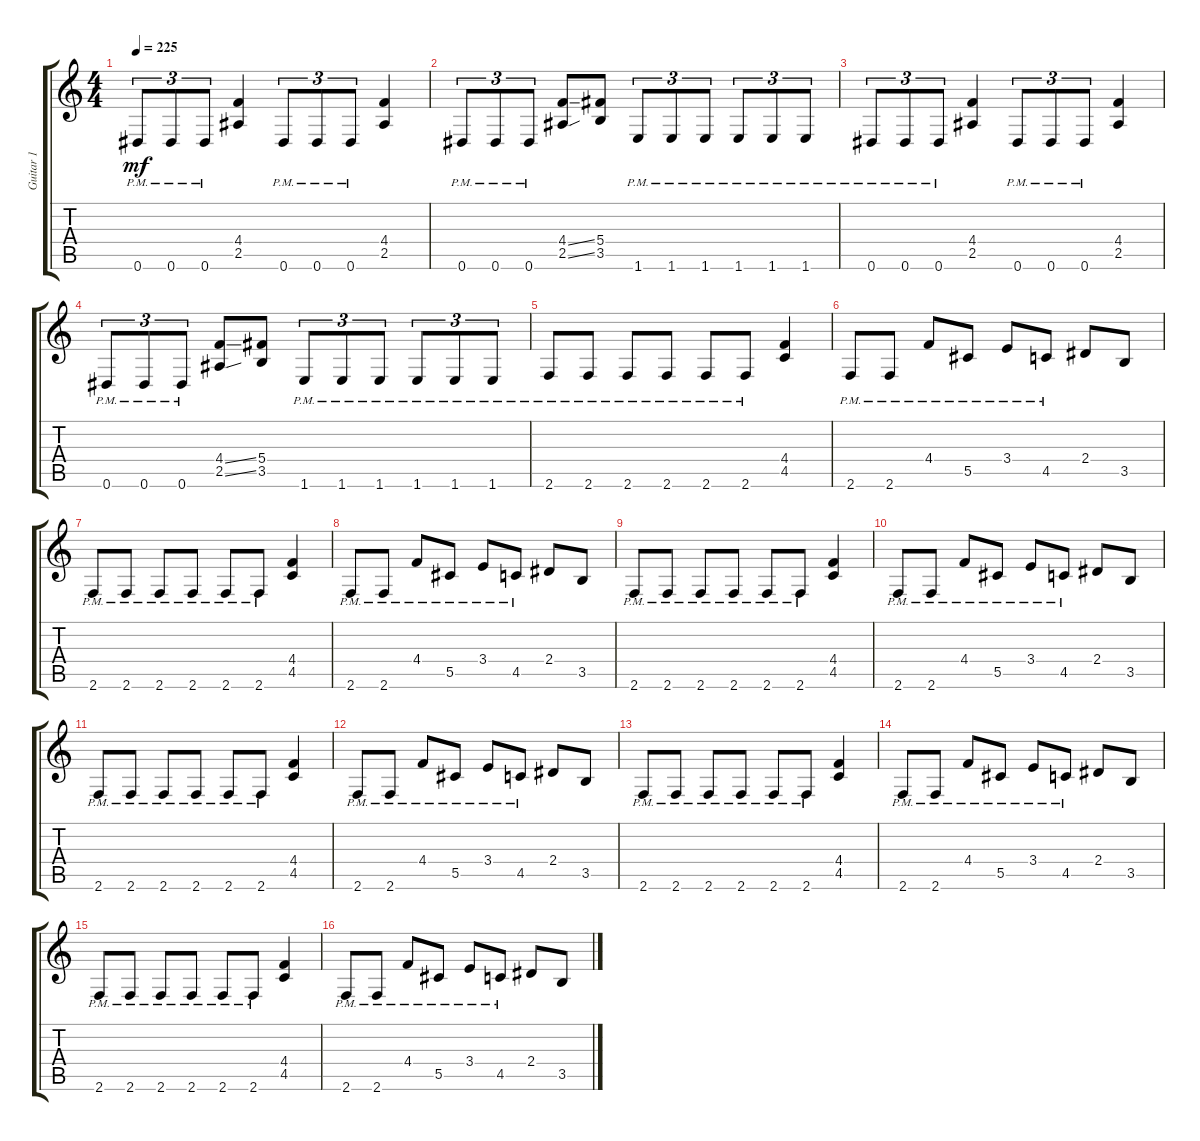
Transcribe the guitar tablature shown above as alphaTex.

\track ("Guitar 1" "Guitar 1") {instrument distortionguitar}
\staff {score tabs}
\tuning (Eb4 Bb3 Gb3 Db3 Ab2 Eb2) {hide}
\ts (4 4)
\tempo 225
\clef g2
\ks c
0.6{pm}.8{tu (3 2) dy mf} 0.6{pm}.8{tu (3 2)} 0.6{pm}.8{tu (3 2)} (4.4 2.5).4 0.6{pm}.8{tu (3 2)} 0.6{pm}.8{tu (3 2)} 0.6{pm}.8{tu (3 2)} (4.4 2.5).4 |
0.6{pm}.8{tu (3 2)} 0.6{pm}.8{tu (3 2)} 0.6{pm}.8{tu (3 2)} (4.4{ss} 2.5{ss}).8 (5.4 3.5).8 1.6{pm}.8{tu (3 2)} 1.6{pm}.8{tu (3 2)} 1.6{pm}.8{tu (3 2)} 1.6{pm}.8{tu (3 2)} 1.6{pm}.8{tu (3 2)} 1.6{pm}.8{tu (3 2)} |
0.6{pm}.8{tu (3 2)} 0.6{pm}.8{tu (3 2)} 0.6{pm}.8{tu (3 2)} (4.4 2.5).4 0.6{pm}.8{tu (3 2)} 0.6{pm}.8{tu (3 2)} 0.6{pm}.8{tu (3 2)} (4.4 2.5).4 |
0.6{pm}.8{tu (3 2)} 0.6{pm}.8{tu (3 2)} 0.6{pm}.8{tu (3 2)} (4.4{ss} 2.5{ss}).8 (5.4 3.5).8 1.6{pm}.8{tu (3 2)} 1.6{pm}.8{tu (3 2)} 1.6{pm}.8{tu (3 2)} 1.6{pm}.8{tu (3 2)} 1.6{pm}.8{tu (3 2)} 1.6{pm}.8{tu (3 2)} |
2.6{pm}.8 2.6{pm}.8 2.6{pm}.8 2.6{pm}.8 2.6{pm}.8 2.6{pm}.8 (4.4 4.5).4 |
2.6{pm}.8 2.6{pm}.8 4.4{pm}.8 5.5{pm}.8 3.4{pm}.8 4.5{pm}.8 2.4.8 3.5.8 |
2.6{pm}.8 2.6{pm}.8 2.6{pm}.8 2.6{pm}.8 2.6{pm}.8 2.6{pm}.8 (4.4 4.5).4 |
2.6{pm}.8 2.6{pm}.8 4.4{pm}.8 5.5{pm}.8 3.4{pm}.8 4.5{pm}.8 2.4.8 3.5.8 |
2.6{pm}.8 2.6{pm}.8 2.6{pm}.8 2.6{pm}.8 2.6{pm}.8 2.6{pm}.8 (4.4 4.5).4 |
2.6{pm}.8 2.6{pm}.8 4.4{pm}.8 5.5{pm}.8 3.4{pm}.8 4.5{pm}.8 2.4.8 3.5.8 |
2.6{pm}.8 2.6{pm}.8 2.6{pm}.8 2.6{pm}.8 2.6{pm}.8 2.6{pm}.8 (4.4 4.5).4 |
2.6{pm}.8 2.6{pm}.8 4.4{pm}.8 5.5{pm}.8 3.4{pm}.8 4.5{pm}.8 2.4.8 3.5.8 |
2.6{pm}.8 2.6{pm}.8 2.6{pm}.8 2.6{pm}.8 2.6{pm}.8 2.6{pm}.8 (4.4 4.5).4 |
2.6{pm}.8 2.6{pm}.8 4.4{pm}.8 5.5{pm}.8 3.4{pm}.8 4.5{pm}.8 2.4.8 3.5.8 |
2.6{pm}.8 2.6{pm}.8 2.6{pm}.8 2.6{pm}.8 2.6{pm}.8 2.6{pm}.8 (4.4 4.5).4 |
2.6{pm}.8 2.6{pm}.8 4.4{pm}.8 5.5{pm}.8 3.4{pm}.8 4.5{pm}.8 2.4.8 3.5.8
